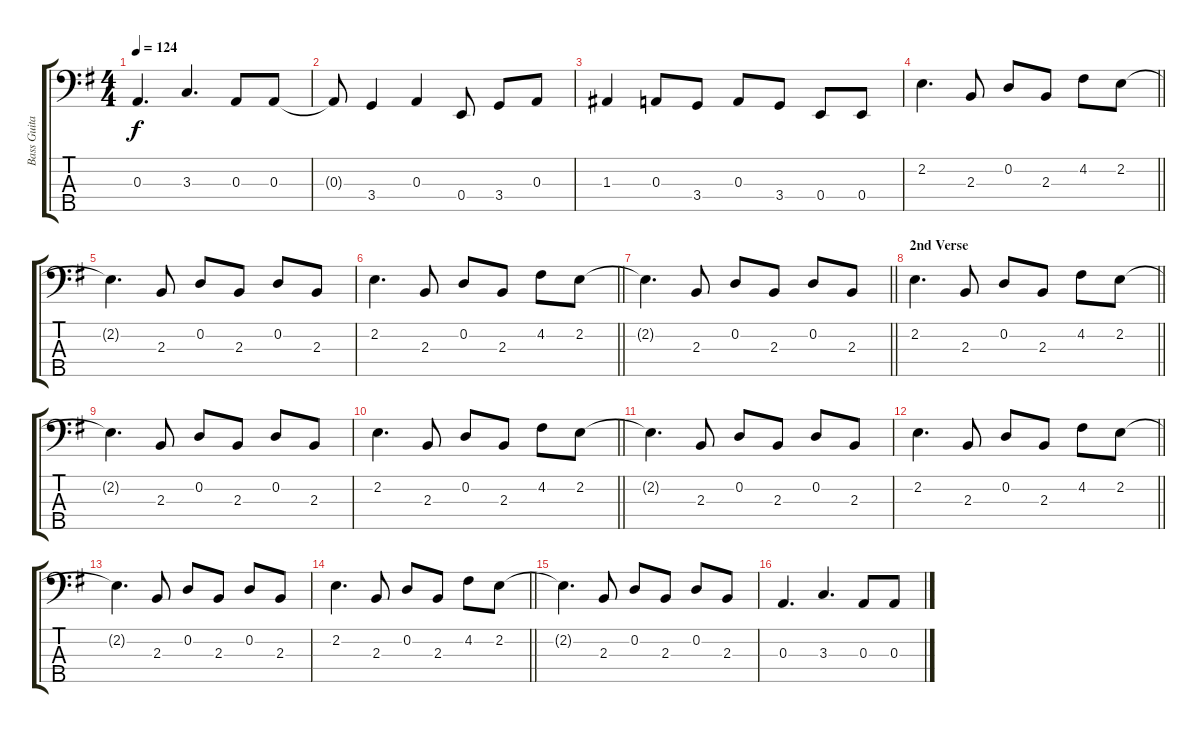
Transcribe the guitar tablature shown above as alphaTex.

\track ("Bass Guitar" "Bass Guita") {instrument electricbassfinger}
\staff {score tabs}
\tuning (G2 D2 A1 E1 B0) {hide}
\ts (4 4)
\tempo 124
\clef f4
\ks g
0.3.4{d dy f} 3.3.4{d} 0.3.8 0.3.8 |
0.3{t}.8 3.4.4 0.3.4 0.4.8 3.4.8 0.3.8 |
1.3.4 0.3.8 3.4.8 0.3.8 3.4.8 0.4.8 0.4.8 |
\barLineRight lightlight
2.2.4{d} 2.3.8 0.2.8 2.3.8 4.2.8 2.2.8 |
2.2{t}.4{d} 2.3.8 0.2.8 2.3.8 0.2.8 2.3.8 |
\barLineRight lightlight
2.2.4{d} 2.3.8 0.2.8 2.3.8 4.2.8 2.2.8 |
\barLineRight lightlight
2.2{t}.4{d} 2.3.8 0.2.8 2.3.8 0.2.8 2.3.8 |
\section ("" "2nd Verse")
\barLineRight lightlight
2.2.4{d} 2.3.8 0.2.8 2.3.8 4.2.8 2.2.8 |
2.2{t}.4{d} 2.3.8 0.2.8 2.3.8 0.2.8 2.3.8 |
\barLineRight lightlight
2.2.4{d} 2.3.8 0.2.8 2.3.8 4.2.8 2.2.8 |
2.2{t}.4{d} 2.3.8 0.2.8 2.3.8 0.2.8 2.3.8 |
\barLineRight lightlight
2.2.4{d} 2.3.8 0.2.8 2.3.8 4.2.8 2.2.8 |
2.2{t}.4{d} 2.3.8 0.2.8 2.3.8 0.2.8 2.3.8 |
\barLineRight lightlight
2.2.4{d} 2.3.8 0.2.8 2.3.8 4.2.8 2.2.8 |
2.2{t}.4{d} 2.3.8 0.2.8 2.3.8 0.2.8 2.3.8 |
0.3.4{d} 3.3.4{d} 0.3.8 0.3.8
